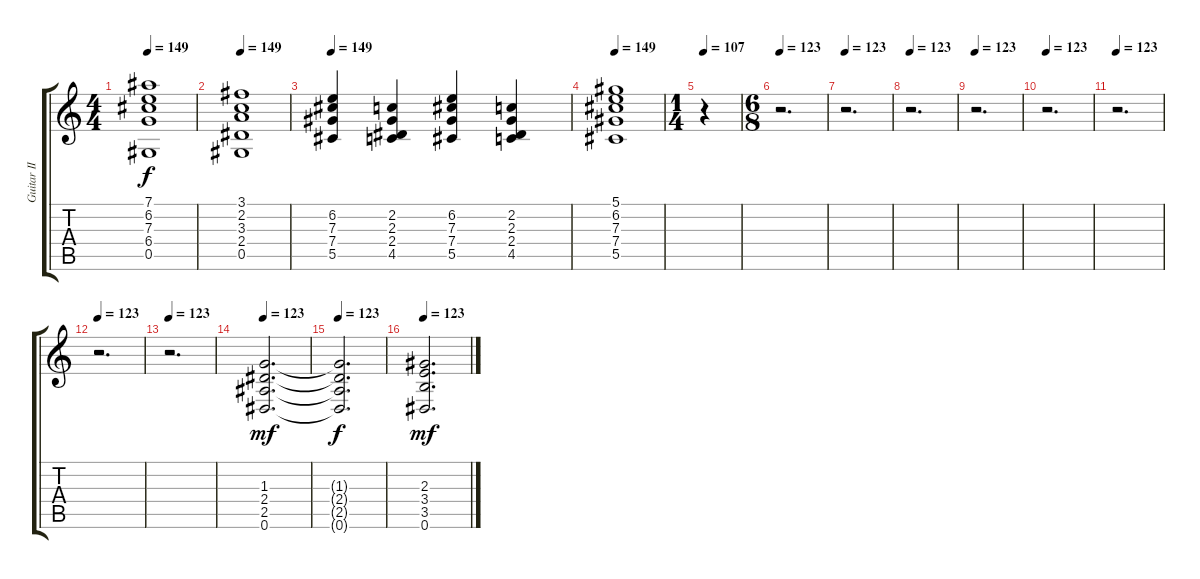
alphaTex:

\track ("Guitar II" "Guitar II") {instrument overdrivenguitar}
\staff {score tabs}
\tuning (Eb4 Bb3 Gb3 Db3 Ab2 Eb2) {hide}
\ts (4 4)
\tempo 149
\clef g2
\ks c
(7.1 6.2 7.3 6.4 0.5).1{dy f} |
\tempo 149
(3.1 2.2 3.3 2.4 0.5).1 |
\tempo 149
(6.2 7.3 7.4 5.5).4 (2.2 2.3 2.4 4.5).4 (6.2 7.3 7.4 5.5).4 (2.2 2.3 2.4 4.5).4 |
\tempo 149
(5.1 6.2 7.3 7.4 5.5).1 |
\ts (1 4)
\tempo 107
r.4 |
\ts (6 8)
\tempo 123
r.2{d} |
\tempo 123
r.2{d} |
\tempo 123
r.2{d} |
\tempo 123
r.2{d} |
\tempo 123
r.2{d} |
\tempo 123
r.2{d} |
\tempo 123
r.2{d} |
\tempo 123
r.2{d} |
\tempo 123
(1.3 2.4 2.5 0.6).2{d dy mf} |
\tempo 123
(1.3{t} 2.4{t} 2.5{t} 0.6{t}).2{d dy f} |
\tempo 123
(2.3 3.4 3.5 0.6).2{d dy mf}
